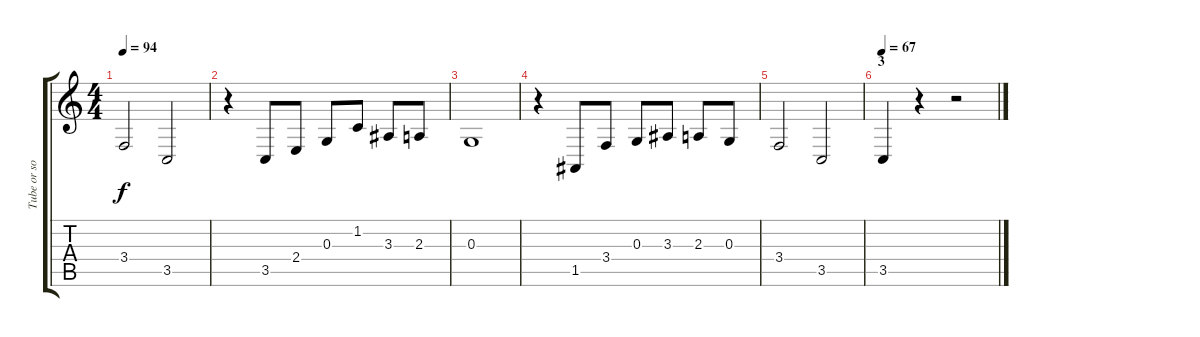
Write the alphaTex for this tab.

\track ("Tube or something" "Tube or so") {instrument frenchhorn}
\staff {score tabs}
\tuning (E4 B3 G3 D3 A2 E2) {hide}
\ts (4 4)
\tempo 94
\clef g2
\ks c
3.4.2{dy f} 3.5.2 |
r.4 3.5.8 2.4.8 0.3.8 1.2.8 3.3.8 2.3.8 |
0.3.1 |
r.4 1.5.8 3.4.8 0.3.8 3.3.8 2.3.8 0.3.8 |
3.4.2 3.5.2 |
\section ("" "3")
\tempo 67
3.5.4 r.4 r.2
